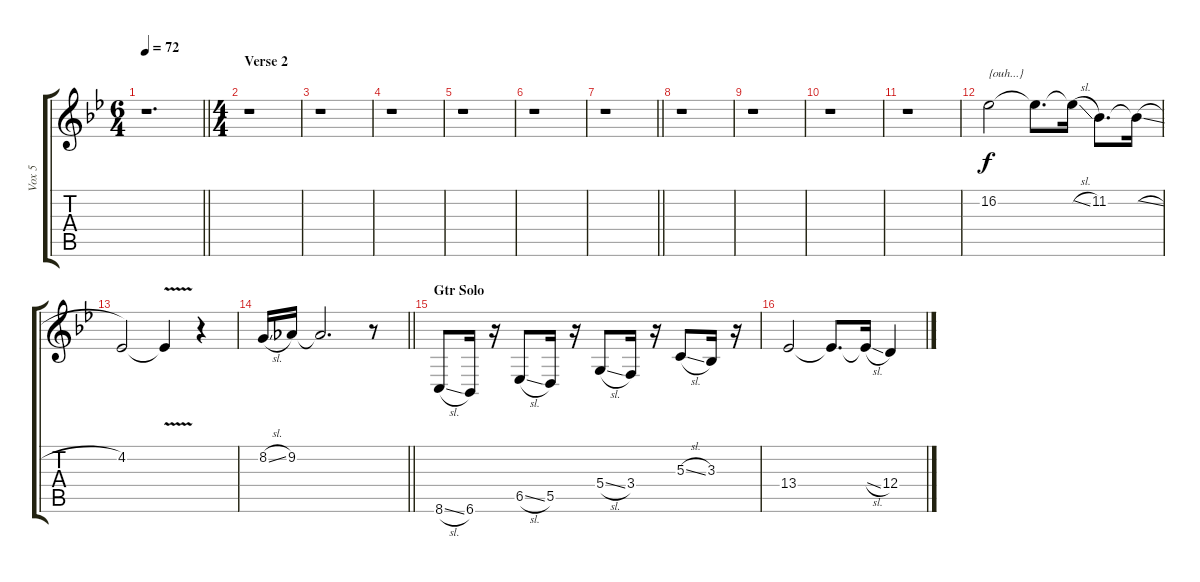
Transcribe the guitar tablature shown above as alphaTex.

\track ("Vox 5" "Vox 5") {instrument tenorsax}
\staff {score tabs}
\tuning (E4 B3 G3 D3 A2 E2) {hide}
\ts (6 4)
\tempo 72
\clef g2
\barLineRight lightlight
\ks bb
r.1{d dy mp} |
\ts (4 4)
\section ("" "Verse 2")
r.1 |
r.1 |
r.1 |
r.1 |
r.1 |
\barLineRight lightlight
r.1 |
r.1 |
r.1 |
r.1 |
r.1 |
16.2.2{txt "{ouh...}" dy f} 16.2{t}.8{d} 16.2{sl t}.16 11.2.8{d} 11.2{sl t}.16 |
4.2.2 4.2{v t}.4 r.4 |
\barLineRight lightlight
8.2{sl}.16 9.2.16 9.2{t}.2{d} r.8 |
\section ("" "Gtr Solo")
8.6{sl}.8 6.6.16 r.16 6.5{sl}.8 5.5.16 r.16 5.4{sl}.8 3.4.16 r.16 5.3{sl}.8 3.3.16 r.16 |
13.4.2 13.4{t}.8{d} 13.4{sl t}.16 12.4.4
